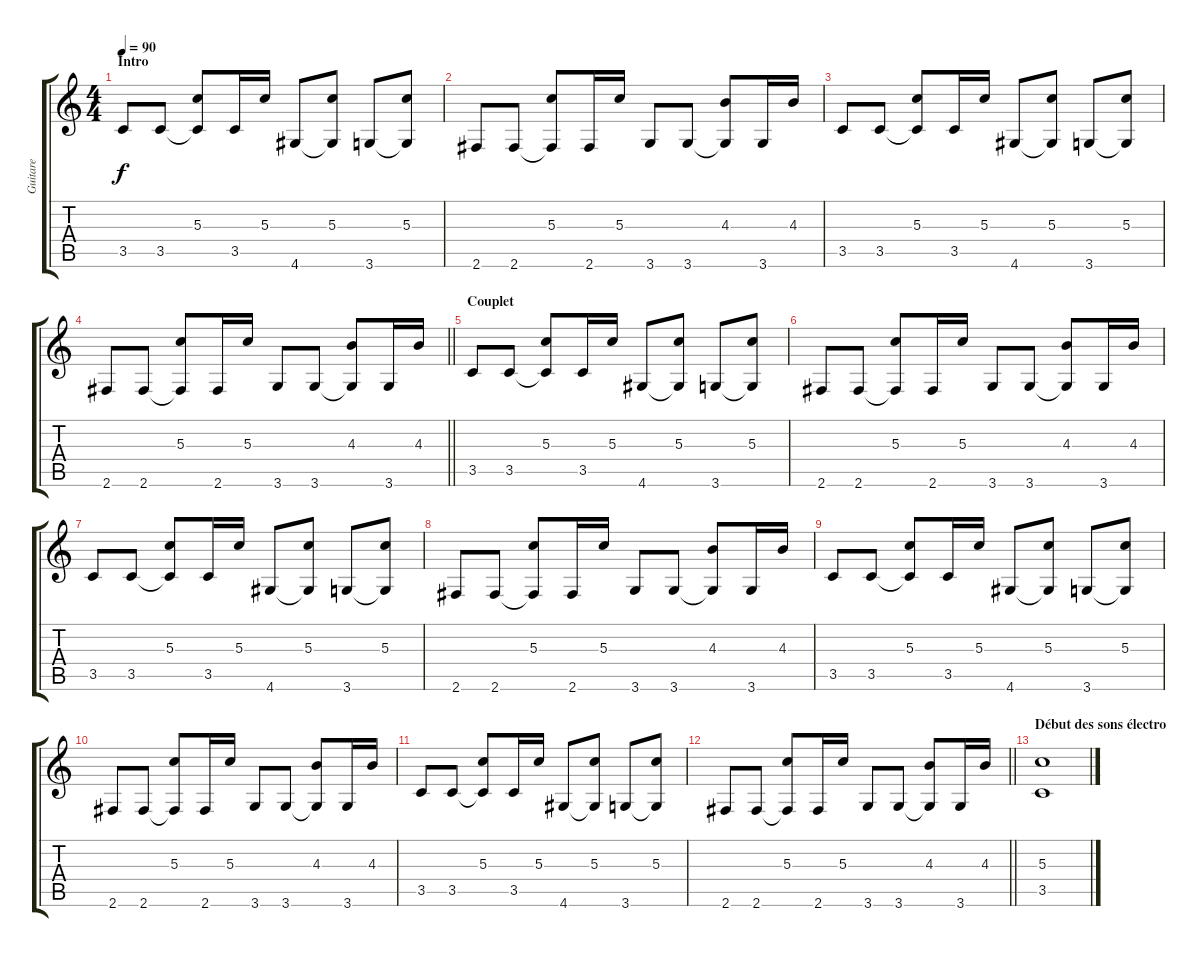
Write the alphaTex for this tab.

\track ("Guitare" "Guitare") {instrument electricguitarjazz}
\staff {score tabs}
\tuning (E4 B3 G3 D3 A2 E2) {hide}
\ts (4 4)
\section ("" "Intro")
\tempo 90
\clef g2
\ks c
3.5.8{dy f instrument electricguitarjazz} 3.5.8 (5.3 3.5{t}).8 3.5.16 5.3.16 4.6.8 (5.3 4.6{t}).8 3.6.8 (5.3 3.6{t}).8 |
2.6.8 2.6.8 (5.3 2.6{t}).8 2.6.16 5.3.16 3.6.8 3.6.8 (4.3 3.6{t}).8 3.6.16 4.3.16 |
3.5.8 3.5.8 (5.3 3.5{t}).8 3.5.16 5.3.16 4.6.8 (5.3 4.6{t}).8 3.6.8 (5.3 3.6{t}).8 |
\barLineRight lightlight
2.6.8 2.6.8 (5.3 2.6{t}).8 2.6.16 5.3.16 3.6.8 3.6.8 (4.3 3.6{t}).8 3.6.16 4.3.16 |
\section ("" "Couplet")
3.5.8 3.5.8 (5.3 3.5{t}).8 3.5.16 5.3.16 4.6.8 (5.3 4.6{t}).8 3.6.8 (5.3 3.6{t}).8 |
2.6.8 2.6.8 (5.3 2.6{t}).8 2.6.16 5.3.16 3.6.8 3.6.8 (4.3 3.6{t}).8 3.6.16 4.3.16 |
3.5.8 3.5.8 (5.3 3.5{t}).8 3.5.16 5.3.16 4.6.8 (5.3 4.6{t}).8 3.6.8 (5.3 3.6{t}).8 |
2.6.8 2.6.8 (5.3 2.6{t}).8 2.6.16 5.3.16 3.6.8 3.6.8 (4.3 3.6{t}).8 3.6.16 4.3.16 |
3.5.8 3.5.8 (5.3 3.5{t}).8 3.5.16 5.3.16 4.6.8 (5.3 4.6{t}).8 3.6.8 (5.3 3.6{t}).8 |
2.6.8 2.6.8 (5.3 2.6{t}).8 2.6.16 5.3.16 3.6.8 3.6.8 (4.3 3.6{t}).8 3.6.16 4.3.16 |
3.5.8 3.5.8 (5.3 3.5{t}).8 3.5.16 5.3.16 4.6.8 (5.3 4.6{t}).8 3.6.8 (5.3 3.6{t}).8 |
\barLineRight lightlight
2.6.8 2.6.8 (5.3 2.6{t}).8 2.6.16 5.3.16 3.6.8 3.6.8 (4.3 3.6{t}).8 3.6.16 4.3.16 |
\section ("" "Début des sons électro")
(5.3 3.5).1
